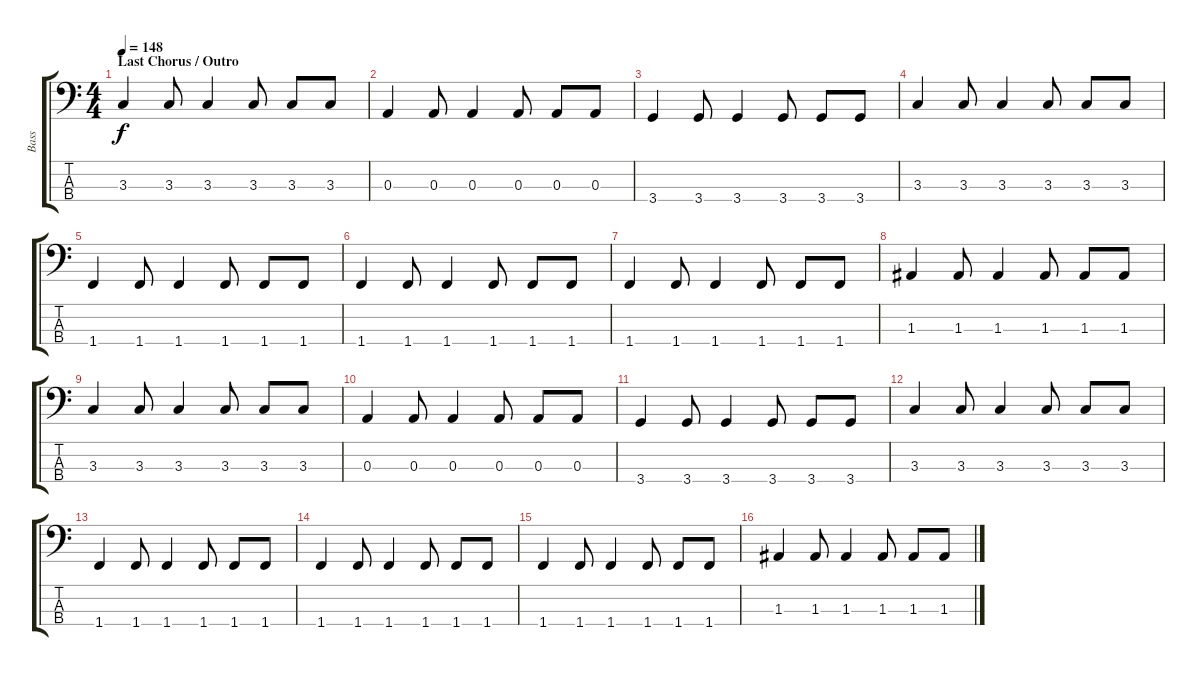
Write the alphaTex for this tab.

\track ("Bass" "Bass") {instrument distortionguitar}
\staff {score tabs}
\tuning (G2 D2 A1 E1) {hide}
\ts (4 4)
\section ("" "Last Chorus / Outro")
\tempo 148
\clef f4
\ks c
3.3.4{dy f volume 15} 3.3.8 3.3.4 3.3.8 3.3.8 3.3.8 |
0.3.4 0.3.8 0.3.4 0.3.8 0.3.8 0.3.8 |
3.4.4 3.4.8 3.4.4 3.4.8 3.4.8 3.4.8 |
3.3.4 3.3.8 3.3.4 3.3.8 3.3.8 3.3.8 |
1.4.4 1.4.8 1.4.4 1.4.8 1.4.8 1.4.8 |
1.4.4 1.4.8 1.4.4 1.4.8 1.4.8 1.4.8 |
1.4.4 1.4.8 1.4.4 1.4.8 1.4.8 1.4.8 |
1.3.4 1.3.8 1.3.4 1.3.8 1.3.8 1.3.8 |
3.3.4{volume 15} 3.3.8 3.3.4 3.3.8 3.3.8 3.3.8 |
0.3.4 0.3.8 0.3.4 0.3.8 0.3.8 0.3.8 |
3.4.4 3.4.8 3.4.4 3.4.8 3.4.8 3.4.8 |
3.3.4 3.3.8 3.3.4 3.3.8 3.3.8 3.3.8 |
1.4.4 1.4.8 1.4.4 1.4.8 1.4.8 1.4.8 |
1.4.4 1.4.8 1.4.4 1.4.8 1.4.8 1.4.8 |
1.4.4 1.4.8 1.4.4 1.4.8 1.4.8 1.4.8 |
1.3.4 1.3.8 1.3.4 1.3.8 1.3.8 1.3.8
